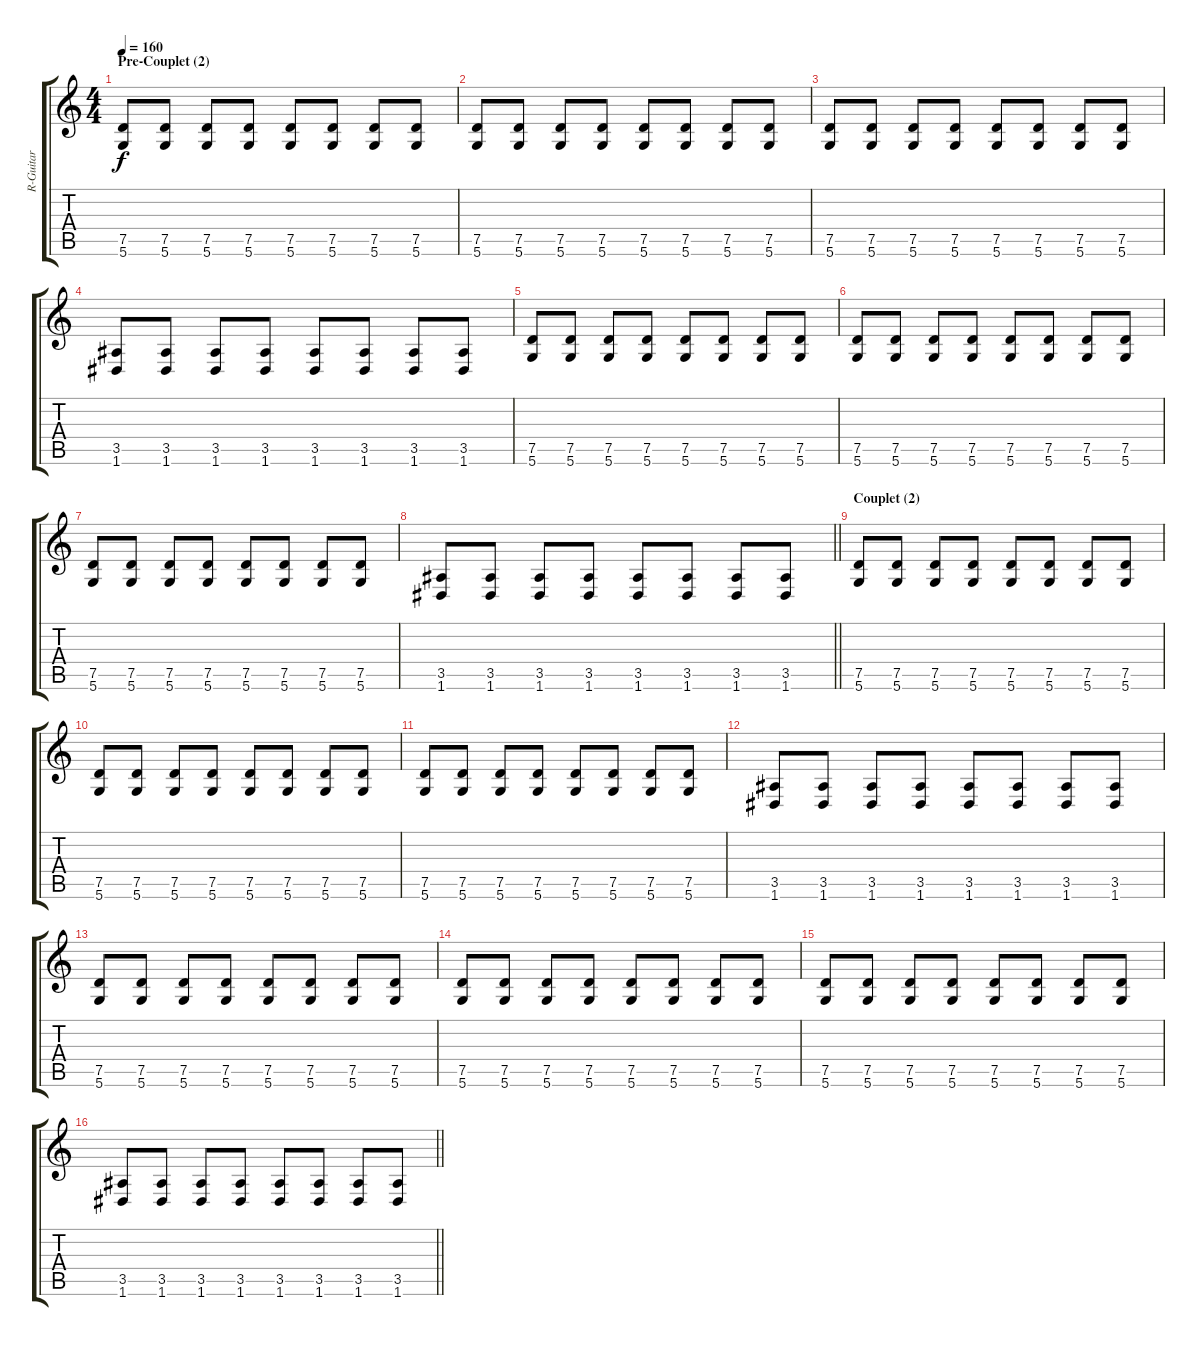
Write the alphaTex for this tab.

\track ("R-Guitar" "R-Guitar") {instrument distortionguitar}
\staff {score tabs}
\tuning (D4 A3 F3 C3 G2 D2) {hide}
\ts (4 4)
\section ("" "Pre-Couplet (2)")
\tempo 160
\clef g2
\ks c
(7.5 5.6).8{dy f} (7.5 5.6).8 (7.5 5.6).8 (7.5 5.6).8 (7.5 5.6).8 (7.5 5.6).8 (7.5 5.6).8 (7.5 5.6).8 |
(7.5 5.6).8 (7.5 5.6).8 (7.5 5.6).8 (7.5 5.6).8 (7.5 5.6).8 (7.5 5.6).8 (7.5 5.6).8 (7.5 5.6).8 |
(7.5 5.6).8 (7.5 5.6).8 (7.5 5.6).8 (7.5 5.6).8 (7.5 5.6).8 (7.5 5.6).8 (7.5 5.6).8 (7.5 5.6).8 |
(3.5 1.6).8 (3.5 1.6).8 (3.5 1.6).8 (3.5 1.6).8 (3.5 1.6).8 (3.5 1.6).8 (3.5 1.6).8 (3.5 1.6).8 |
(7.5 5.6).8 (7.5 5.6).8 (7.5 5.6).8 (7.5 5.6).8 (7.5 5.6).8 (7.5 5.6).8 (7.5 5.6).8 (7.5 5.6).8 |
(7.5 5.6).8 (7.5 5.6).8 (7.5 5.6).8 (7.5 5.6).8 (7.5 5.6).8 (7.5 5.6).8 (7.5 5.6).8 (7.5 5.6).8 |
(7.5 5.6).8 (7.5 5.6).8 (7.5 5.6).8 (7.5 5.6).8 (7.5 5.6).8 (7.5 5.6).8 (7.5 5.6).8 (7.5 5.6).8 |
\barLineRight lightlight
(3.5 1.6).8 (3.5 1.6).8 (3.5 1.6).8 (3.5 1.6).8 (3.5 1.6).8 (3.5 1.6).8 (3.5 1.6).8 (3.5 1.6).8 |
\section ("" "Couplet (2)")
(7.5 5.6).8 (7.5 5.6).8 (7.5 5.6).8 (7.5 5.6).8 (7.5 5.6).8 (7.5 5.6).8 (7.5 5.6).8 (7.5 5.6).8 |
(7.5 5.6).8 (7.5 5.6).8 (7.5 5.6).8 (7.5 5.6).8 (7.5 5.6).8 (7.5 5.6).8 (7.5 5.6).8 (7.5 5.6).8 |
(7.5 5.6).8 (7.5 5.6).8 (7.5 5.6).8 (7.5 5.6).8 (7.5 5.6).8 (7.5 5.6).8 (7.5 5.6).8 (7.5 5.6).8 |
(3.5 1.6).8 (3.5 1.6).8 (3.5 1.6).8 (3.5 1.6).8 (3.5 1.6).8 (3.5 1.6).8 (3.5 1.6).8 (3.5 1.6).8 |
(7.5 5.6).8 (7.5 5.6).8 (7.5 5.6).8 (7.5 5.6).8 (7.5 5.6).8 (7.5 5.6).8 (7.5 5.6).8 (7.5 5.6).8 |
(7.5 5.6).8 (7.5 5.6).8 (7.5 5.6).8 (7.5 5.6).8 (7.5 5.6).8 (7.5 5.6).8 (7.5 5.6).8 (7.5 5.6).8 |
(7.5 5.6).8 (7.5 5.6).8 (7.5 5.6).8 (7.5 5.6).8 (7.5 5.6).8 (7.5 5.6).8 (7.5 5.6).8 (7.5 5.6).8 |
\barLineRight lightlight
(3.5 1.6).8 (3.5 1.6).8 (3.5 1.6).8 (3.5 1.6).8 (3.5 1.6).8 (3.5 1.6).8 (3.5 1.6).8 (3.5 1.6).8
